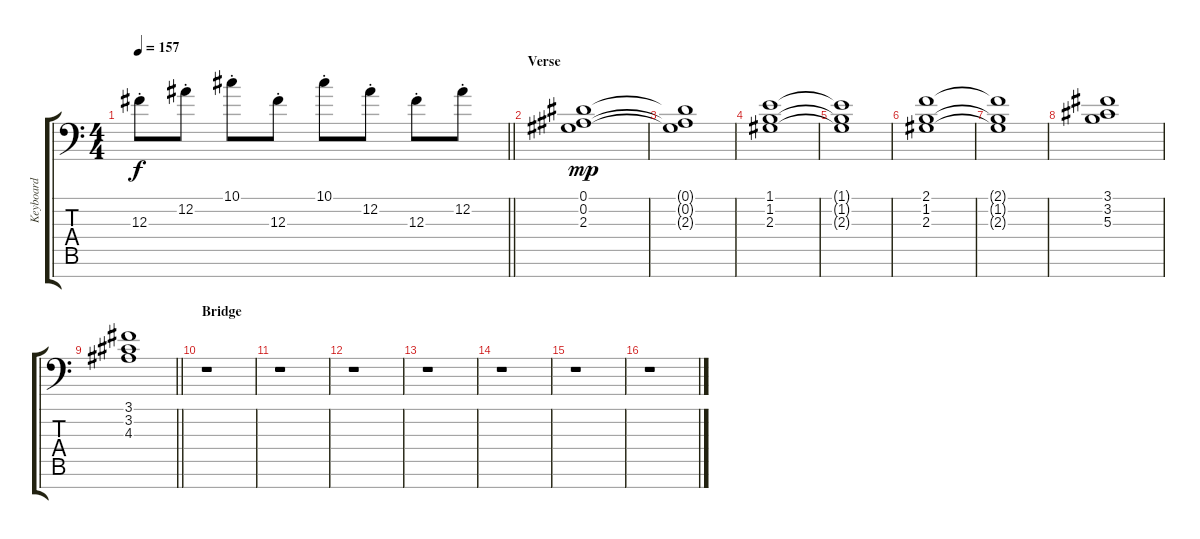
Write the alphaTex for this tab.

\track ("Keyboard" "Keyboard") {instrument stringensemble1}
\staff {score tabs}
\tuning (Eb4 Bb3 Gb3 Db3 Ab2 Eb2 Bb1) {hide}
\ts (4 4)
\tempo 157
\clef f4
\barLineRight lightlight
\ks c
12.3{st}.8{dy f} 12.2{st}.8 10.1{st}.8 12.3{st}.8 10.1{st}.8 12.2{st}.8 12.3{st}.8 12.2{st}.8 |
\section ("" "Verse")
(0.1 0.2 2.3).1{dy mp} |
(0.1{t} 0.2{t} 2.3{t}).1 |
(1.1 1.2 2.3).1 |
(1.1{t} 1.2{t} 2.3{t}).1 |
(2.1 1.2 2.3).1 |
(2.1{t} 1.2{t} 2.3{t}).1 |
(3.1 3.2 5.3).1 |
\barLineRight lightlight
(3.1 3.2 4.3).1 |
\section ("" "Bridge")
r.1 |
r.1 |
r.1 |
r.1 |
r.1 |
r.1 |
r.1
